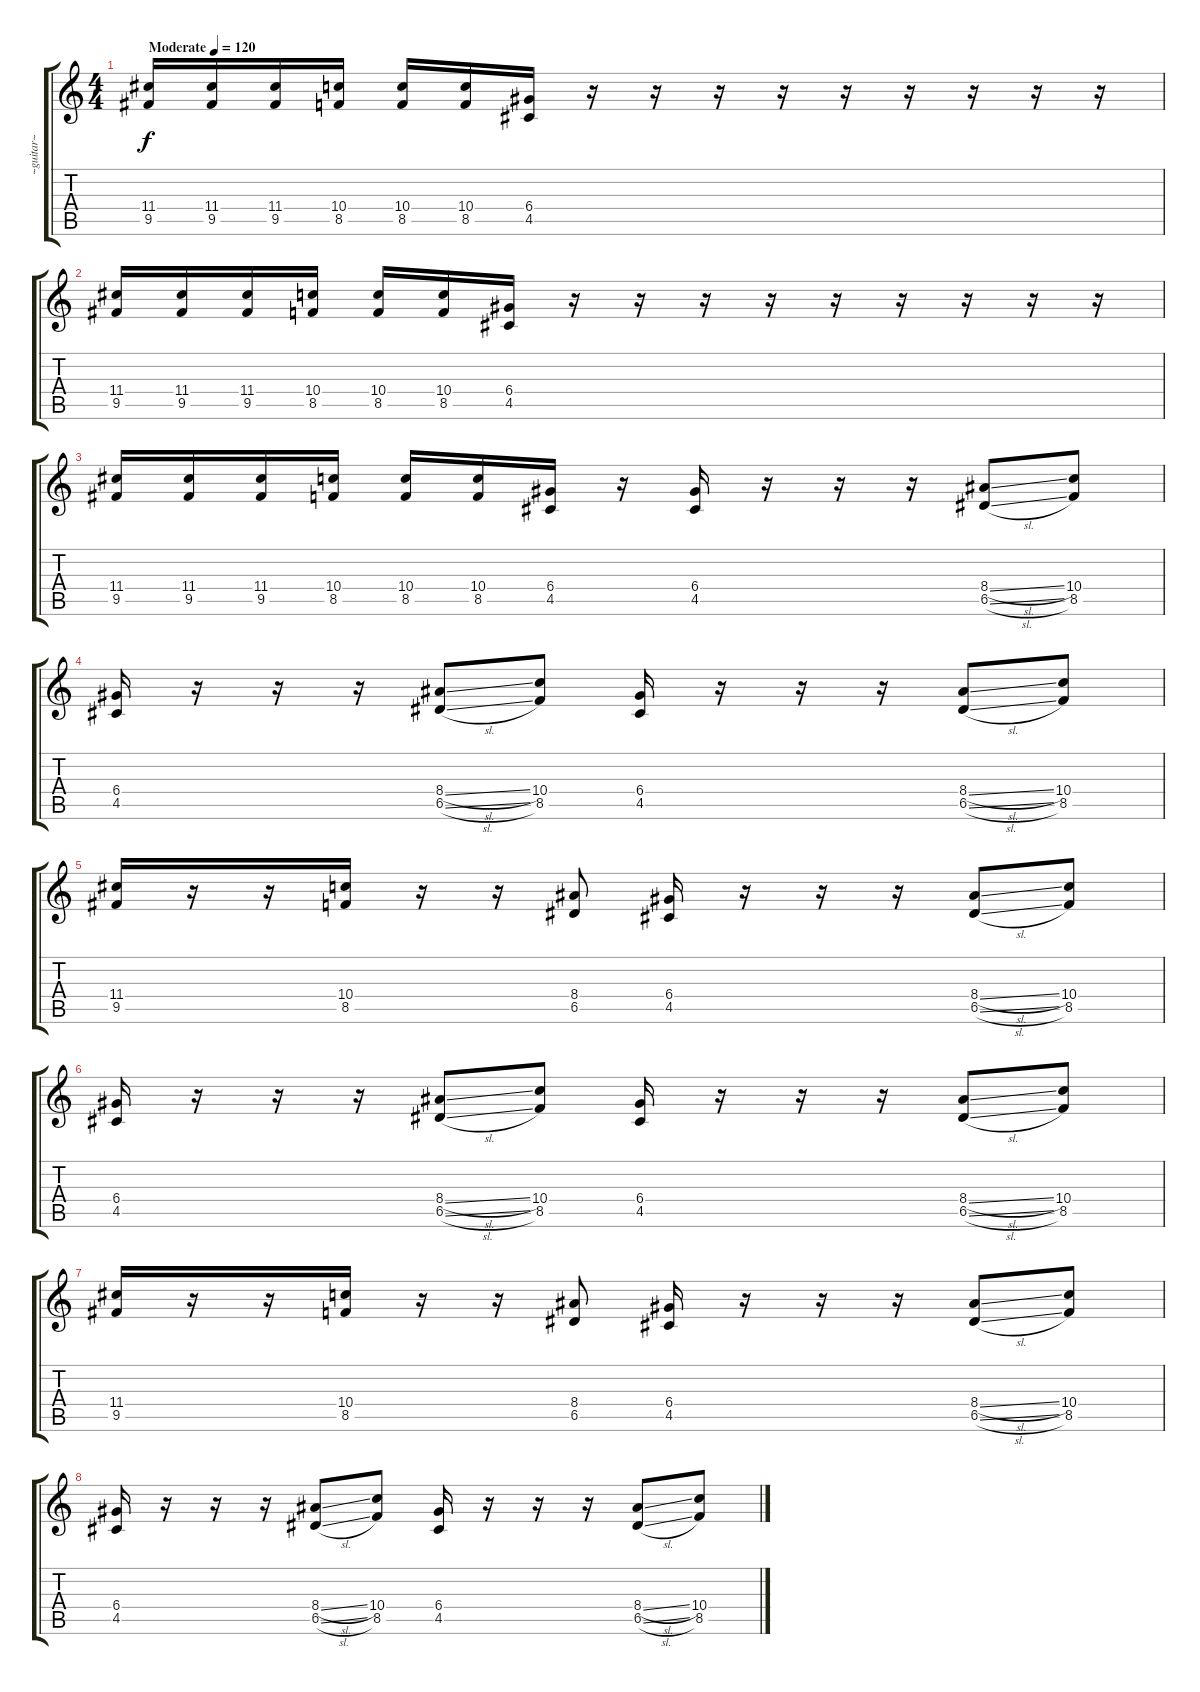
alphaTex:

\track ("~guitar~" "~guitar~") {instrument overdrivenguitar}
\staff {score tabs}
\tuning (E4 B3 G3 D3 A2 E2) {hide}
\ts (4 4)
\tempo (120 "Moderate")
\clef g2
\ks c
(11.4 9.5).16{dy f instrument overdrivenguitar} (11.4 9.5).16 (11.4 9.5).16 (10.4 8.5).16 (10.4 8.5).16 (10.4 8.5).16 (6.4 4.5).16 r.16 r.16 r.16 r.16 r.16 r.16 r.16 r.16 r.16 |
(11.4 9.5).16 (11.4 9.5).16 (11.4 9.5).16 (10.4 8.5).16 (10.4 8.5).16 (10.4 8.5).16 (6.4 4.5).16 r.16 r.16 r.16 r.16 r.16 r.16 r.16 r.16 r.16 |
(11.4 9.5).16 (11.4 9.5).16 (11.4 9.5).16 (10.4 8.5).16 (10.4 8.5).16 (10.4 8.5).16 (6.4 4.5).16 r.16 (6.4 4.5).16 r.16 r.16 r.16 (8.4{sl} 6.5{sl}).8 (10.4 8.5).8 |
(6.4 4.5).16 r.16 r.16 r.16 (8.4{sl} 6.5{sl}).8 (10.4 8.5).8 (6.4 4.5).16 r.16 r.16 r.16 (8.4{sl} 6.5{sl}).8 (10.4 8.5).8 |
(11.4 9.5).16 r.16 r.16 (10.4 8.5).16 r.16 r.16 (8.4 6.5).8 (6.4 4.5).16 r.16 r.16 r.16 (8.4{sl} 6.5{sl}).8 (10.4 8.5).8 |
(6.4 4.5).16 r.16 r.16 r.16 (8.4{sl} 6.5{sl}).8 (10.4 8.5).8 (6.4 4.5).16 r.16 r.16 r.16 (8.4{sl} 6.5{sl}).8 (10.4 8.5).8 |
(11.4 9.5).16 r.16 r.16 (10.4 8.5).16 r.16 r.16 (8.4 6.5).8 (6.4 4.5).16 r.16 r.16 r.16 (8.4{sl} 6.5{sl}).8 (10.4 8.5).8 |
(6.4 4.5).16 r.16 r.16 r.16 (8.4{sl} 6.5{sl}).8 (10.4 8.5).8 (6.4 4.5).16 r.16 r.16 r.16 (8.4{sl} 6.5{sl}).8 (10.4 8.5).8
